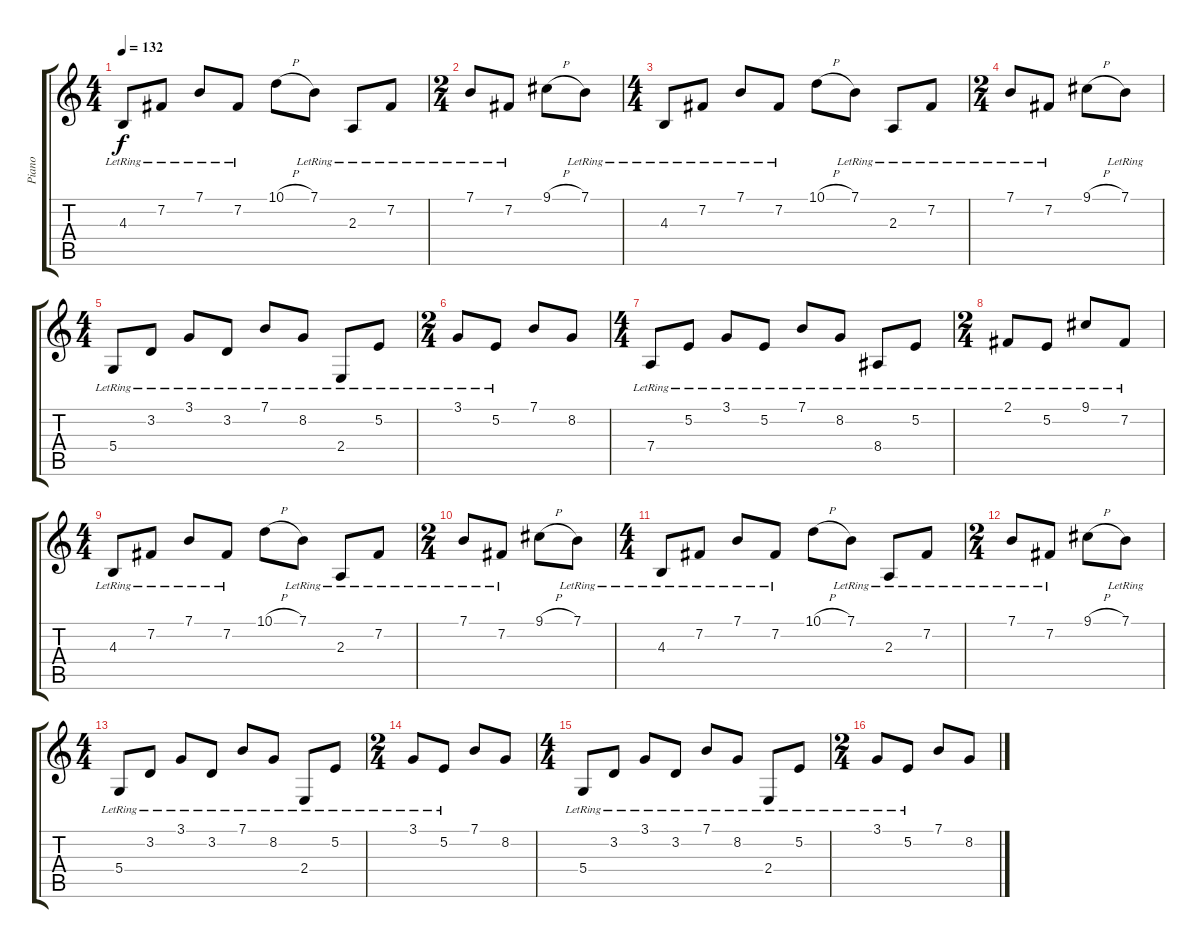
\track ("Piano" "Piano") {instrument electricpiano1}
\staff {score tabs}
\tuning (E4 B3 G3 D3 A2 E2) {hide}
\ts (4 4)
\tempo 132
\clef g2
\ks c
4.3{lr}.8{dy f} 7.2{lr}.8 7.1{lr}.8 7.2{lr}.8 10.1{h}.8 7.1{lr}.8 2.3{lr}.8 7.2{lr}.8 |
\ts (2 4)
7.1{lr}.8 7.2{lr}.8 9.1{h}.8 7.1{lr}.8 |
\ts (4 4)
4.3{lr}.8 7.2{lr}.8 7.1{lr}.8 7.2{lr}.8 10.1{h}.8 7.1{lr}.8 2.3{lr}.8 7.2{lr}.8 |
\ts (2 4)
7.1{lr}.8 7.2{lr}.8 9.1{h}.8 7.1{lr}.8 |
\ts (4 4)
5.4{lr}.8 3.2{lr}.8 3.1{lr}.8 3.2{lr}.8 7.1{lr}.8 8.2{lr}.8 2.4{lr}.8 5.2{lr}.8 |
\ts (2 4)
3.1{lr}.8 5.2{lr}.8 7.1.8 8.2.8 |
\ts (4 4)
7.4{lr}.8 5.2{lr}.8 3.1{lr}.8 5.2{lr}.8 7.1{lr}.8 8.2{lr}.8 8.4{lr}.8 5.2{lr}.8 |
\ts (2 4)
2.1{lr}.8 5.2{lr}.8 9.1{lr}.8 7.2{lr}.8 |
\ts (4 4)
4.3{lr}.8 7.2{lr}.8 7.1{lr}.8 7.2{lr}.8 10.1{h}.8 7.1{lr}.8 2.3{lr}.8 7.2{lr}.8 |
\ts (2 4)
7.1{lr}.8 7.2{lr}.8 9.1{h}.8 7.1{lr}.8 |
\ts (4 4)
4.3{lr}.8 7.2{lr}.8 7.1{lr}.8 7.2{lr}.8 10.1{h}.8 7.1{lr}.8 2.3{lr}.8 7.2{lr}.8 |
\ts (2 4)
7.1{lr}.8 7.2{lr}.8 9.1{h}.8 7.1{lr}.8 |
\ts (4 4)
5.4{lr}.8 3.2{lr}.8 3.1{lr}.8 3.2{lr}.8 7.1{lr}.8 8.2{lr}.8 2.4{lr}.8 5.2{lr}.8 |
\ts (2 4)
3.1{lr}.8 5.2{lr}.8 7.1.8 8.2.8 |
\ts (4 4)
5.4{lr}.8 3.2{lr}.8 3.1{lr}.8 3.2{lr}.8 7.1{lr}.8 8.2{lr}.8 2.4{lr}.8 5.2{lr}.8 |
\ts (2 4)
3.1{lr}.8 5.2{lr}.8 7.1.8 8.2.8
